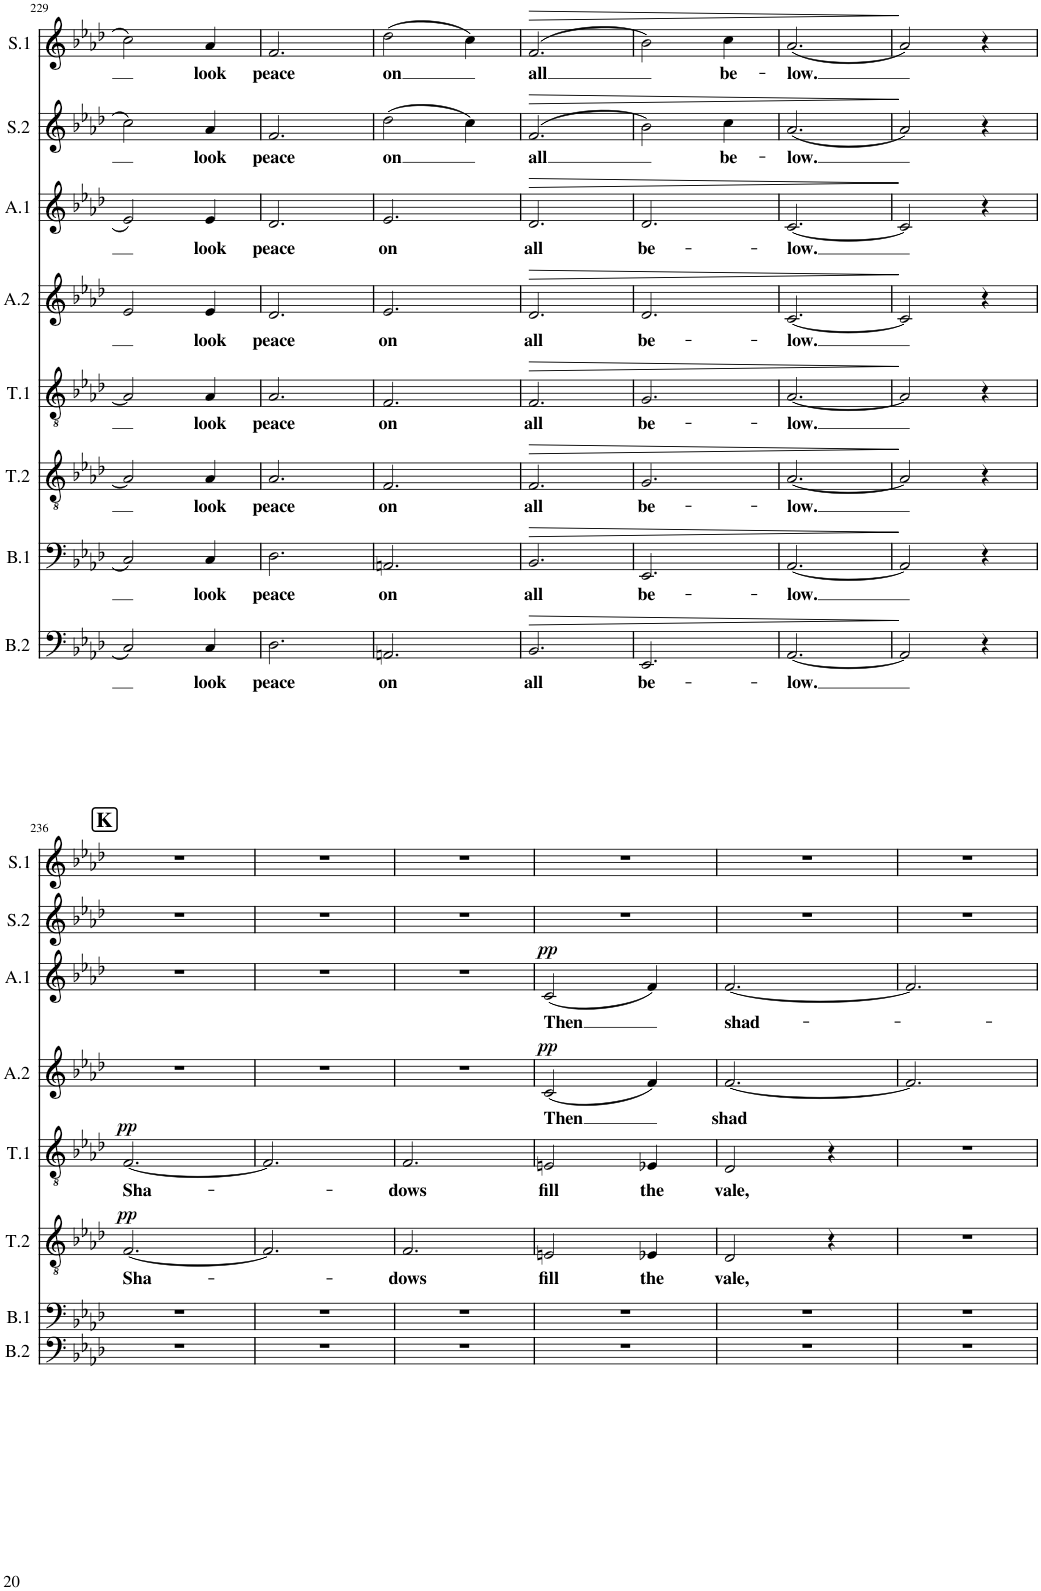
**kern	**text	**kern	**text	**kern	**text	**dynam	**kern	**text	**dynam	**kern	**text	**dynam	**kern	**text	**dynam	**kern	**text	**kern	**text	**dynam
*part8	*part8	*part7	*part7	*part6	*part6	*part6	*part5	*part5	*part5	*part4	*part4	*part4	*part3	*part3	*part3	*part2	*part2	*part1	*part1	*part1
*staff8	*staff8	*staff7	*staff7	*staff6	*staff6	*staff6	*staff5	*staff5	*staff5	*staff4	*staff4	*staff4	*staff3	*staff3	*staff3	*staff2	*staff2	*staff1	*staff1	*staff1
*I"Basse2	*	*I"Basse1	*	*I"Tenor2	*	*	*I"Tenor1	*	*	*I"Alto2	*	*	*I"Alto1	*	*	*I"Soprano2	*	*I"Soprano1	*	*
*I'B.2	*	*I'B.1	*	*I'T.2	*	*	*I'T.1	*	*	*I'A.2	*	*	*I'A.1	*	*	*I'S.2	*	*I'S.1	*	*
!!LO:PB:g=z
*clefF4	*	*clefF4	*	*clefGv2	*	*	*clefGv2	*	*	*clefG2	*	*	*clefG2	*	*	*clefG2	*	*clefG2	*	*
*k[b-e-a-d-]	*	*k[b-e-a-d-]	*	*k[b-e-a-d-]	*	*	*k[b-e-a-d-]	*	*	*k[b-e-a-d-]	*	*	*k[b-e-a-d-]	*	*	*k[b-e-a-d-]	*	*k[b-e-a-d-]	*	*
*M3/4	*	*M3/4	*	*M3/4	*	*	*M3/4	*	*	*M3/4	*	*	*M3/4	*	*	*M3/4	*	*M3/4	*	*
=229	=229	=229	=229	=229	=229	=229	=229	=229	=229	=229	=229	=229	=229	=229	=229	=229	=229	=229	=229	=229
2C/	.	2C/	.	2A-/]	.	.	2A-/]	.	.	2e-/	.	.	2e-/	.	.	2cc\	.	2cc\	.	.
!	!LO:LY:b	!	!LO:LY:b	!	!LO:LY:b	!	!	!LO:LY:b	!	!	!LO:LY:b	!	!	!LO:LY:b	!	!	!LO:LY:b	!	!LO:LY:b	!
4C/	look	4C/	look	4A-/	look	.	4A-/	look	.	4e-/	look	.	4e-/	look	.	4a-/	look	4a-/	look	.
=230	=230	=230	=230	=230	=230	=230	=230	=230	=230	=230	=230	=230	=230	=230	=230	=230	=230	=230	=230	=230
!	!LO:LY:b	!	!LO:LY:b	!	!LO:LY:b	!	!	!LO:LY:b	!	!	!LO:LY:b	!	!	!LO:LY:b	!	!	!LO:LY:b	!	!LO:LY:b	!
2.D-\	peace	2.D-\	peace	2.A-/	peace	.	2.A-/	peace	.	2.d-/	peace	.	2.d-/	peace	.	2.f/	peace	2.f/	peace	.
=231	=231	=231	=231	=231	=231	=231	=231	=231	=231	=231	=231	=231	=231	=231	=231	=231	=231	=231	=231	=231
!	!LO:LY:b	!	!LO:LY:b	!	!LO:LY:b	!	!	!LO:LY:b	!	!	!LO:LY:b	!	!	!LO:LY:b	!	!	!LO:LY:b	!	!LO:LY:b	!
2.AAn/	on	2.AAn/	on	2.F/	on	.	2.F/	on	.	2.e-/	on	.	2.e-/	on	.	(2dd-\	on	(2dd-\	on	.
.	.	.	.	.	.	.	.	.	.	.	.	.	.	.	.	4cc\)	.	4cc\)	.	.
=232	=232	=232	=232	=232	=232	=232	=232	=232	=232	=232	=232	=232	=232	=232	=232	=232	=232	=232	=232	=232
!	!LO:LY:b	!	!LO:LY:b	!	!LO:LY:b	!	!	!LO:LY:b	!	!	!LO:LY:b	!	!	!LO:LY:b	!	!	!LO:LY:b	!	!LO:LY:b	!LO:HP:b
2.BB-/	all	2.BB-/	all	2.F/	all	.	2.F/	all	.	2.d-/	all	.	2.d-/	all	.	(2.f/	all	(2.f/	all	>
=233	=233	=233	=233	=233	=233	=233	=233	=233	=233	=233	=233	=233	=233	=233	=233	=233	=233	=233	=233	=233
!	!LO:LY:b	!	!LO:LY:b	!	!LO:LY:b	!	!	!LO:LY:b	!	!	!LO:LY:b	!	!	!LO:LY:b	!	!	!	!	!	!
2.EE-/	be-	2.EE-/	be-	2.G/	be-	.	2.G/	be-	.	2.d-/	be-	.	2.d-/	be-	.	2b-\)	.	2b-\)	.	.
!	!	!	!	!	!	!	!	!	!	!	!	!	!	!	!	!	!LO:LY:b	!	!LO:LY:b	!
.	.	.	.	.	.	.	.	.	.	.	.	.	.	.	.	4cc\	be-	4cc\	be-	.
=234	=234	=234	=234	=234	=234	=234	=234	=234	=234	=234	=234	=234	=234	=234	=234	=234	=234	=234	=234	=234
!	!LO:LY:b	!	!LO:LY:b	!	!LO:LY:b	!	!	!LO:LY:b	!	!	!LO:LY:b	!	!	!LO:LY:b	!	!	!LO:LY:b	!	!LO:LY:b	!
[2.AA-/	-low.	[2.AA-/	-low.	[2.A-/	-low.	.	[2.A-/	-low.	.	[2.c/	-low.	.	[2.c/	-low.	.	(2.a-/	-low.	(2.a-/	-low.	.
=235	=235	=235	=235	=235	=235	=235	=235	=235	=235	=235	=235	=235	=235	=235	=235	=235	=235	=235	=235	=235
2AA-/]	.	2AA-/]	.	2A-/]	.	.	2A-/]	.	.	2c/]	.	.	2c/]	.	.	2a-/)	.	2a-/)	.	.
4r	.	4r	.	4r	.	.	4r	.	.	4r	.	.	4r	.	.	4r	.	4r	.	]
!!LO:LB:g=z
!!LO:REH:place=s1:a:B:cj:fs=14:t=K
=236	=236	=236	=236	=236	=236	=236	=236	=236	=236	=236	=236	=236	=236	=236	=236	=236	=236	=236	=236	=236
!	!	!	!	!	!LO:LY:b	!LO:DY:a	!	!LO:LY:b	!LO:DY:a	!	!	!	!	!	!	!	!	!	!	!
2.r	.	2.r	.	[2.F/	Sha-	pp	[2.F/	Sha-	pp	2.r	.	.	2.r	.	.	2.r	.	2.r	.	.
=237	=237	=237	=237	=237	=237	=237	=237	=237	=237	=237	=237	=237	=237	=237	=237	=237	=237	=237	=237	=237
2.r	.	2.r	.	2.F/]	.	.	2.F/]	.	.	2.r	.	.	2.r	.	.	2.r	.	2.r	.	.
=238	=238	=238	=238	=238	=238	=238	=238	=238	=238	=238	=238	=238	=238	=238	=238	=238	=238	=238	=238	=238
!	!	!	!	!	!LO:LY:b	!	!	!LO:LY:b	!	!	!	!	!	!	!	!	!	!	!	!
2.r	.	2.r	.	2.F/	-dows	.	2.F/	-dows	.	2.r	.	.	2.r	.	.	2.r	.	2.r	.	.
=239	=239	=239	=239	=239	=239	=239	=239	=239	=239	=239	=239	=239	=239	=239	=239	=239	=239	=239	=239	=239
!	!	!	!	!	!LO:LY:b	!	!	!LO:LY:b	!	!	!LO:LY:b	!LO:DY:a	!	!LO:LY:b	!LO:DY:a	!	!	!	!	!
2.r	.	2.r	.	2En/	fill	.	2En/	fill	.	(2c/	Then	pp	(2c/	Then	pp	2.r	.	2.r	.	.
!	!	!	!	!	!LO:LY:b	!	!	!LO:LY:b	!	!	!	!	!	!	!	!	!	!	!	!
.	.	.	.	4E-X/	the	.	4E-X/	the	.	4f/)	.	.	4f/)	.	.	.	.	.	.	.
=240	=240	=240	=240	=240	=240	=240	=240	=240	=240	=240	=240	=240	=240	=240	=240	=240	=240	=240	=240	=240
!	!	!	!	!	!LO:LY:b	!	!	!LO:LY:b	!	!	!LO:LY:b	!	!	!LO:LY:b	!	!	!	!	!	!
2.r	.	2.r	.	2D-/	vale,	.	2D-/	vale,	.	[2.f/	shad	.	[2.f/	shad-	.	2.r	.	2.r	.	.
.	.	.	.	4r	.	.	4r	.	.	.	.	.	.	.	.	.	.	.	.	.
=241	=241	=241	=241	=241	=241	=241	=241	=241	=241	=241	=241	=241	=241	=241	=241	=241	=241	=241	=241	=241
2.r	.	2.r	.	2.r	.	.	2.r	.	.	2.f/]	.	.	2.f/]	.	.	2.r	.	2.r	.	.
=	=	=	=	=	=	=	=	=	=	=	=	=	=	=	=	=	=	=	=	=
*-	*-	*-	*-	*-	*-	*-	*-	*-	*-	*-	*-	*-	*-	*-	*-	*-	*-	*-	*-	*-
